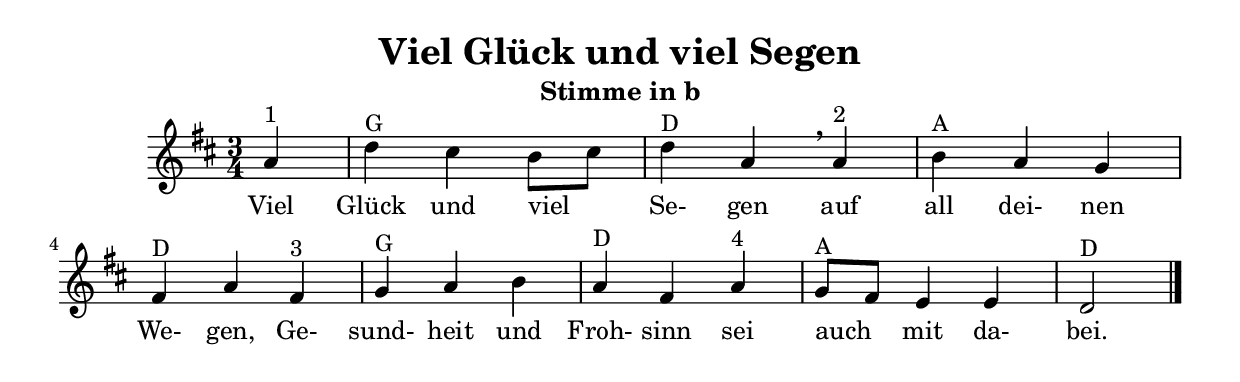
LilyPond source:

\version "2.18"
\header {
	title = "Viel Glück und viel Segen"
	subtitle = "Stimme in b"
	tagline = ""
}

\new Staff {
	\time 3/4 \key d \major 
	\partial 4
    a'4 ^"1"   |     d''4 ^"G"   cis''4    b'8[    cis''8]    |     
	d''4 ^"D"   a'4   \breathe   a'4 ^"2"   |     b'4 ^"A"   a'4    g'4    |  
   fis'4 ^"D"   a'4        fis'4 ^"3"   |     g'4 ^"G"   a'4    b'4    
|     a'4 ^"D"   fis'4      a'4 ^"4"   |     g'8 ^"A"   fis'8    
e'4    e'4    |     d'2 ^"D"   \bar "|."   
}

\addlyrics {
	Viel Glück und viel _  Se- gen auf all dei- nen We- gen, 
	Ge- sund- heit und Froh- sinn sei auch _  mit da- bei.
} 
\layout {
	\context {
	\Score
	\override SpacingSpanner.base-shortest-duration = #(ly:make-moment 1/16)
	}
}
